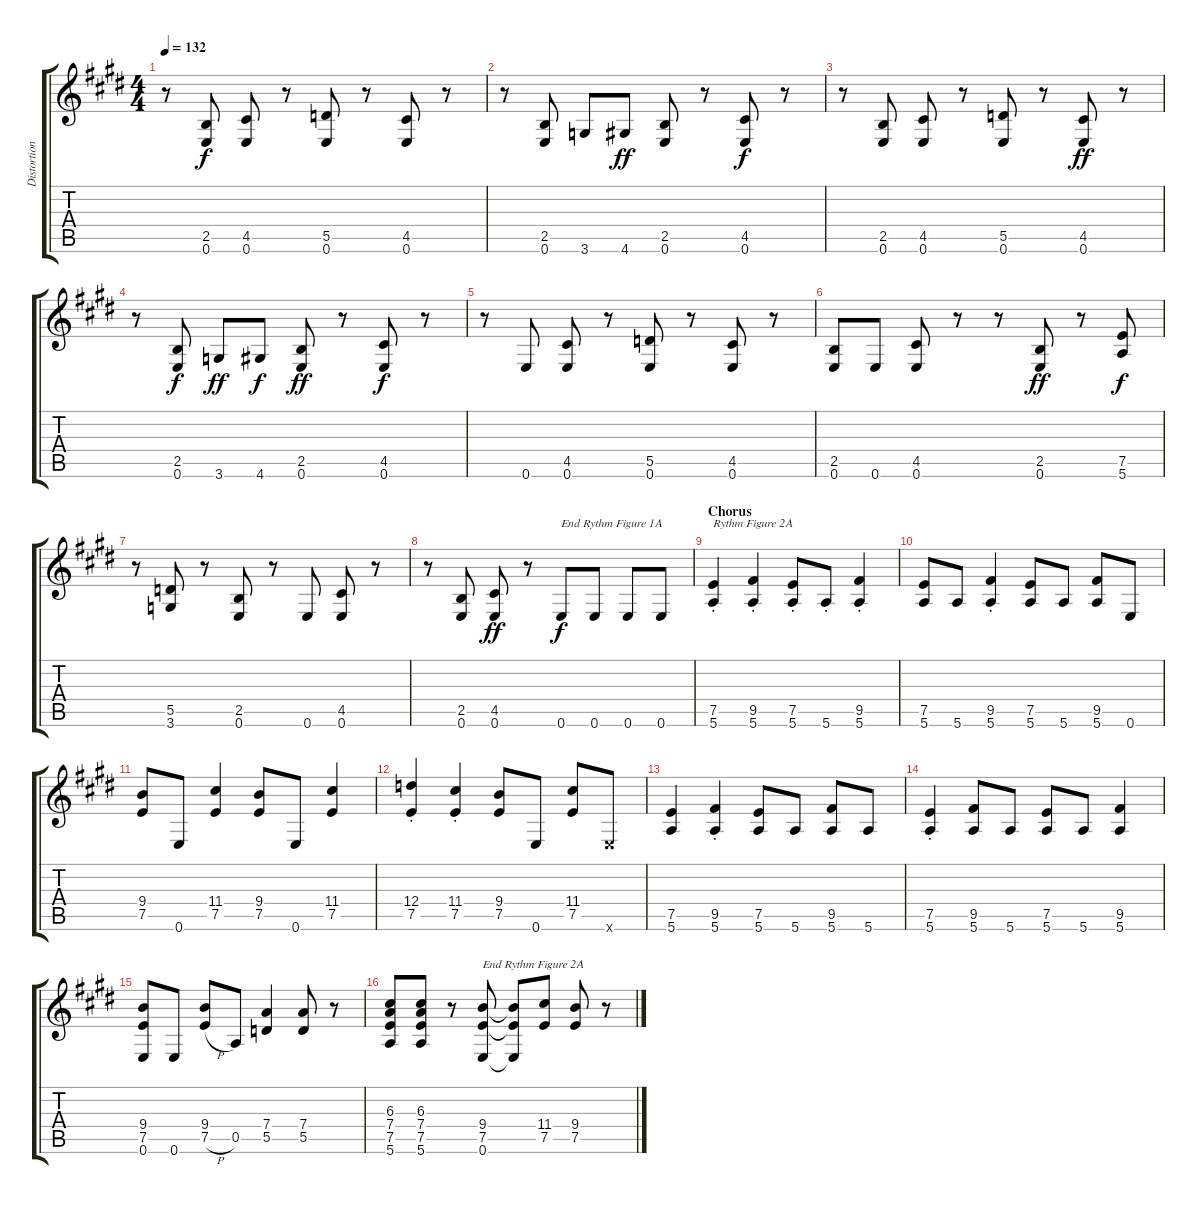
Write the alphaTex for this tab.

\track ("Distortion Rythm [Guitar III]" "Distortion") {instrument distortionguitar}
\staff {score tabs}
\tuning (E4 B3 G3 D3 A2 E2) {hide}
\ts (4 4)
\tempo 132
\clef g2
\ks e
r.8{dy f} (2.5 0.6).8 (4.5 0.6).8 r.8 (5.5 0.6).8 r.8 (4.5 0.6).8 r.8 |
r.8 (2.5 0.6).8 3.6.8 4.6.8{dy ff} (2.5 0.6).8 r.8 (4.5 0.6).8{dy f} r.8 |
r.8 (2.5 0.6).8 (4.5 0.6).8 r.8 (5.5 0.6).8 r.8 (4.5 0.6).8{dy ff} r.8 |
r.8 (2.5 0.6).8{dy f} 3.6.8{dy ff} 4.6.8{dy f} (2.5 0.6).8{dy ff} r.8 (4.5 0.6).8{dy f} r.8 |
r.8 0.6.8 (4.5 0.6).8 r.8 (5.5 0.6).8 r.8 (4.5 0.6).8 r.8 |
(2.5 0.6).8 0.6.8 (4.5 0.6).8 r.8 r.8 (2.5 0.6).8{dy ff} r.8 (7.5 5.6).8{dy f} |
r.8 (5.5 3.6).8 r.8 (2.5 0.6).8 r.8 0.6.8 (4.5 0.6).8 r.8 |
r.8 (2.5 0.6).8 (4.5 0.6).8{dy ff} r.8 0.6.8{txt "End Rythm Figure 1A" dy f} 0.6.8 0.6.8 0.6.8 |
\section ("" "Chorus")
(7.5 5.6{st}).4{txt "Rythm Figure 2A"} (9.5 5.6{st}).4 (7.5 5.6{st}).8 5.6{st}.8 (9.5 5.6{st}).4 |
(7.5 5.6).8 5.6.8 (9.5 5.6{st}).4 (7.5 5.6).8 5.6.8 (9.5 5.6).8 0.6.8 |
(9.4 7.5).8 0.6.8 (11.4 7.5).4 (9.4 7.5).8 0.6.8 (11.4 7.5).4 |
(12.4 7.5{st}).4 (11.4 7.5{st}).4 (9.4 7.5).8 0.6.8 (11.4 7.5).8 0.6{x}.8 |
(7.5 5.6).4 (9.5 5.6{st}).4 (7.5 5.6).8 5.6.8 (9.5 5.6).8 5.6.8 |
(7.5 5.6{st}).4 (9.5 5.6).8 5.6.8 (7.5 5.6).8 5.6.8 (9.5 5.6).4 |
(9.4 7.5 0.6).8 0.6.8 (9.4 7.5{h}).8 0.5.8 (7.4 5.5).4 (7.4 5.5).8 r.8 |
(6.3 7.4 7.5 5.6).8 (6.3 7.4 7.5 5.6).8 r.8 (9.4 7.5 0.6).8{txt "End Rythm Figure 2A"} (9.4{t} 7.5{t} 0.6{t}).8 (11.4 7.5).8 (9.4 7.5).8 r.8
